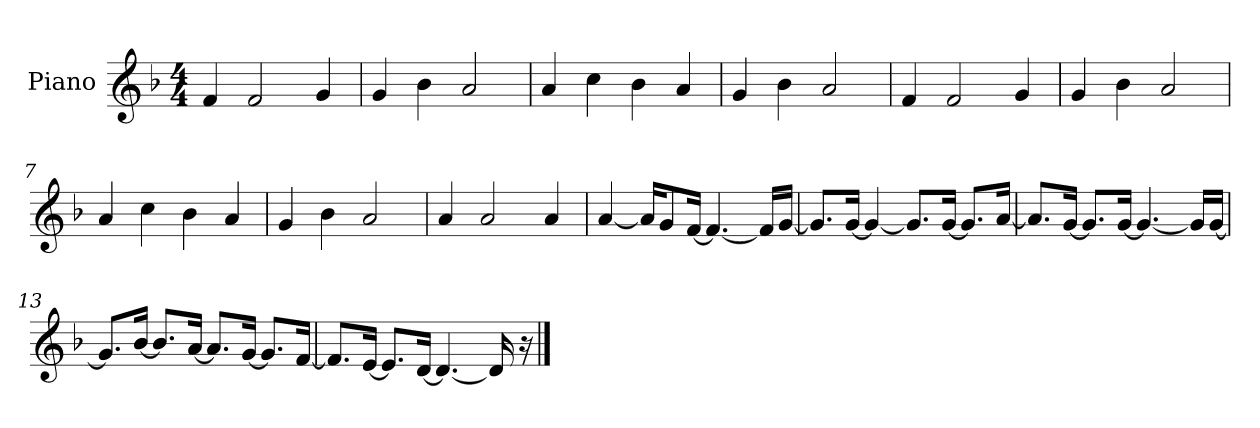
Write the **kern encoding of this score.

**kern
*part1
*staff1
*I"Piano
*I'P-no
*clefG2
*k[b-]
*M4/4
*MM90
=1
4f/
2f/
4g/
=2
4g/
4b-\
2a/
=3
4a/
4cc\
4b-\
4a/
=4
4g/
4b-\
2a/
=5
4f/
2f/
4g/
=6
4g/
4b-\
2a/
=7
4a/
4cc\
4b-\
4a/
=8
4g/
4b-\
2a/
=9
4a/
2a/
4a/
!!LO:LB:g=z
=10
[4a/
16a/KL]
8g/
[16f/Jk
4.f/_
16f/LL]
[16g/JJ
=11
8.g/L]
[16g/Jk
4g/_
8.g/L]
[16g/Jk
8.g/L]
[16a/Jk
=12
8.a/L]
[16g/Jk
8.g/L]
[16g/Jk
4.g/_
16g/LL]
[16g/JJ
=13
8.g/L]
[16b-/Jk
8.b-/L]
[16a/Jk
8.a/L]
[16g/Jk
8.g/L]
[16f/Jk
!!LO:LB:g=z
=14
8.f/L]
[16e/Jk
8.e/L]
[16d/Jk
4.d/_
16d/]
16r
==
*-
